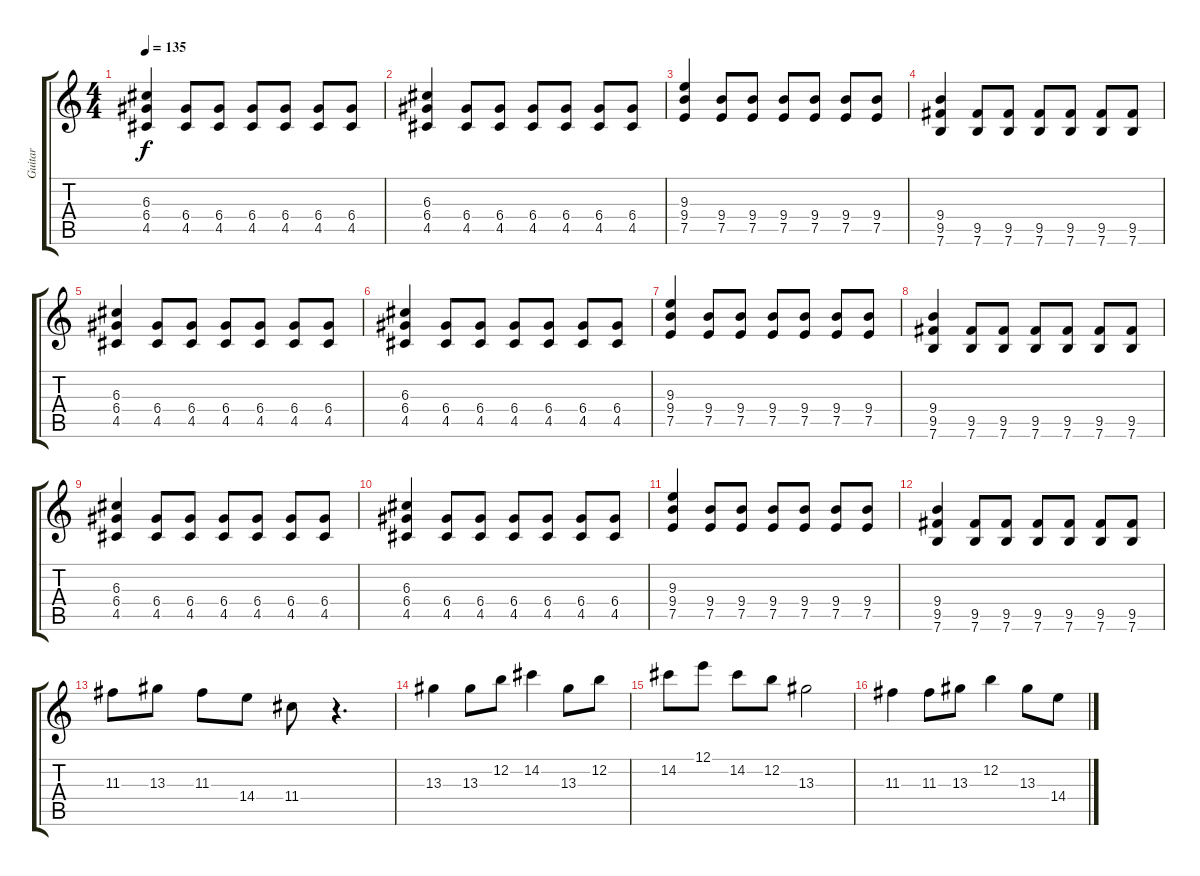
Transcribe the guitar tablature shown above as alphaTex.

\track ("Guitar" "Guitar") {instrument distortionguitar}
\staff {score tabs}
\tuning (E4 B3 G3 D3 A2 E2) {hide}
\ts (4 4)
\tempo 135
\clef g2
\ks c
(6.3 6.4 4.5).4{dy f} (6.4 4.5).8 (6.4 4.5).8 (6.4 4.5).8 (6.4 4.5).8 (6.4 4.5).8 (6.4 4.5).8 |
(6.3 6.4 4.5).4 (6.4 4.5).8 (6.4 4.5).8 (6.4 4.5).8 (6.4 4.5).8 (6.4 4.5).8 (6.4 4.5).8 |
(9.3 9.4 7.5).4 (9.4 7.5).8 (9.4 7.5).8 (9.4 7.5).8 (9.4 7.5).8 (9.4 7.5).8 (9.4 7.5).8 |
(9.4 9.5 7.6).4 (9.5 7.6).8 (9.5 7.6).8 (9.5 7.6).8 (9.5 7.6).8 (9.5 7.6).8 (9.5 7.6).8 |
(6.3 6.4 4.5).4 (6.4 4.5).8 (6.4 4.5).8 (6.4 4.5).8 (6.4 4.5).8 (6.4 4.5).8 (6.4 4.5).8 |
(6.3 6.4 4.5).4 (6.4 4.5).8 (6.4 4.5).8 (6.4 4.5).8 (6.4 4.5).8 (6.4 4.5).8 (6.4 4.5).8 |
(9.3 9.4 7.5).4 (9.4 7.5).8 (9.4 7.5).8 (9.4 7.5).8 (9.4 7.5).8 (9.4 7.5).8 (9.4 7.5).8 |
(9.4 9.5 7.6).4 (9.5 7.6).8 (9.5 7.6).8 (9.5 7.6).8 (9.5 7.6).8 (9.5 7.6).8 (9.5 7.6).8 |
(6.3 6.4 4.5).4 (6.4 4.5).8 (6.4 4.5).8 (6.4 4.5).8 (6.4 4.5).8 (6.4 4.5).8 (6.4 4.5).8 |
(6.3 6.4 4.5).4 (6.4 4.5).8 (6.4 4.5).8 (6.4 4.5).8 (6.4 4.5).8 (6.4 4.5).8 (6.4 4.5).8 |
(9.3 9.4 7.5).4 (9.4 7.5).8 (9.4 7.5).8 (9.4 7.5).8 (9.4 7.5).8 (9.4 7.5).8 (9.4 7.5).8 |
(9.4 9.5 7.6).4 (9.5 7.6).8 (9.5 7.6).8 (9.5 7.6).8 (9.5 7.6).8 (9.5 7.6).8 (9.5 7.6).8 |
11.3.8{instrument electricguitarclean} 13.3.8 11.3.8 14.4.8 11.4.8 r.4{d} |
13.3.4{instrument electricguitarclean} 13.3.8 12.2.8 14.2.4 13.3.8 12.2.8 |
14.2.8 12.1.8 14.2.8 12.2.8 13.3.2 |
11.3.4 11.3.8 13.3.8 12.2.4 13.3.8 14.4.8
